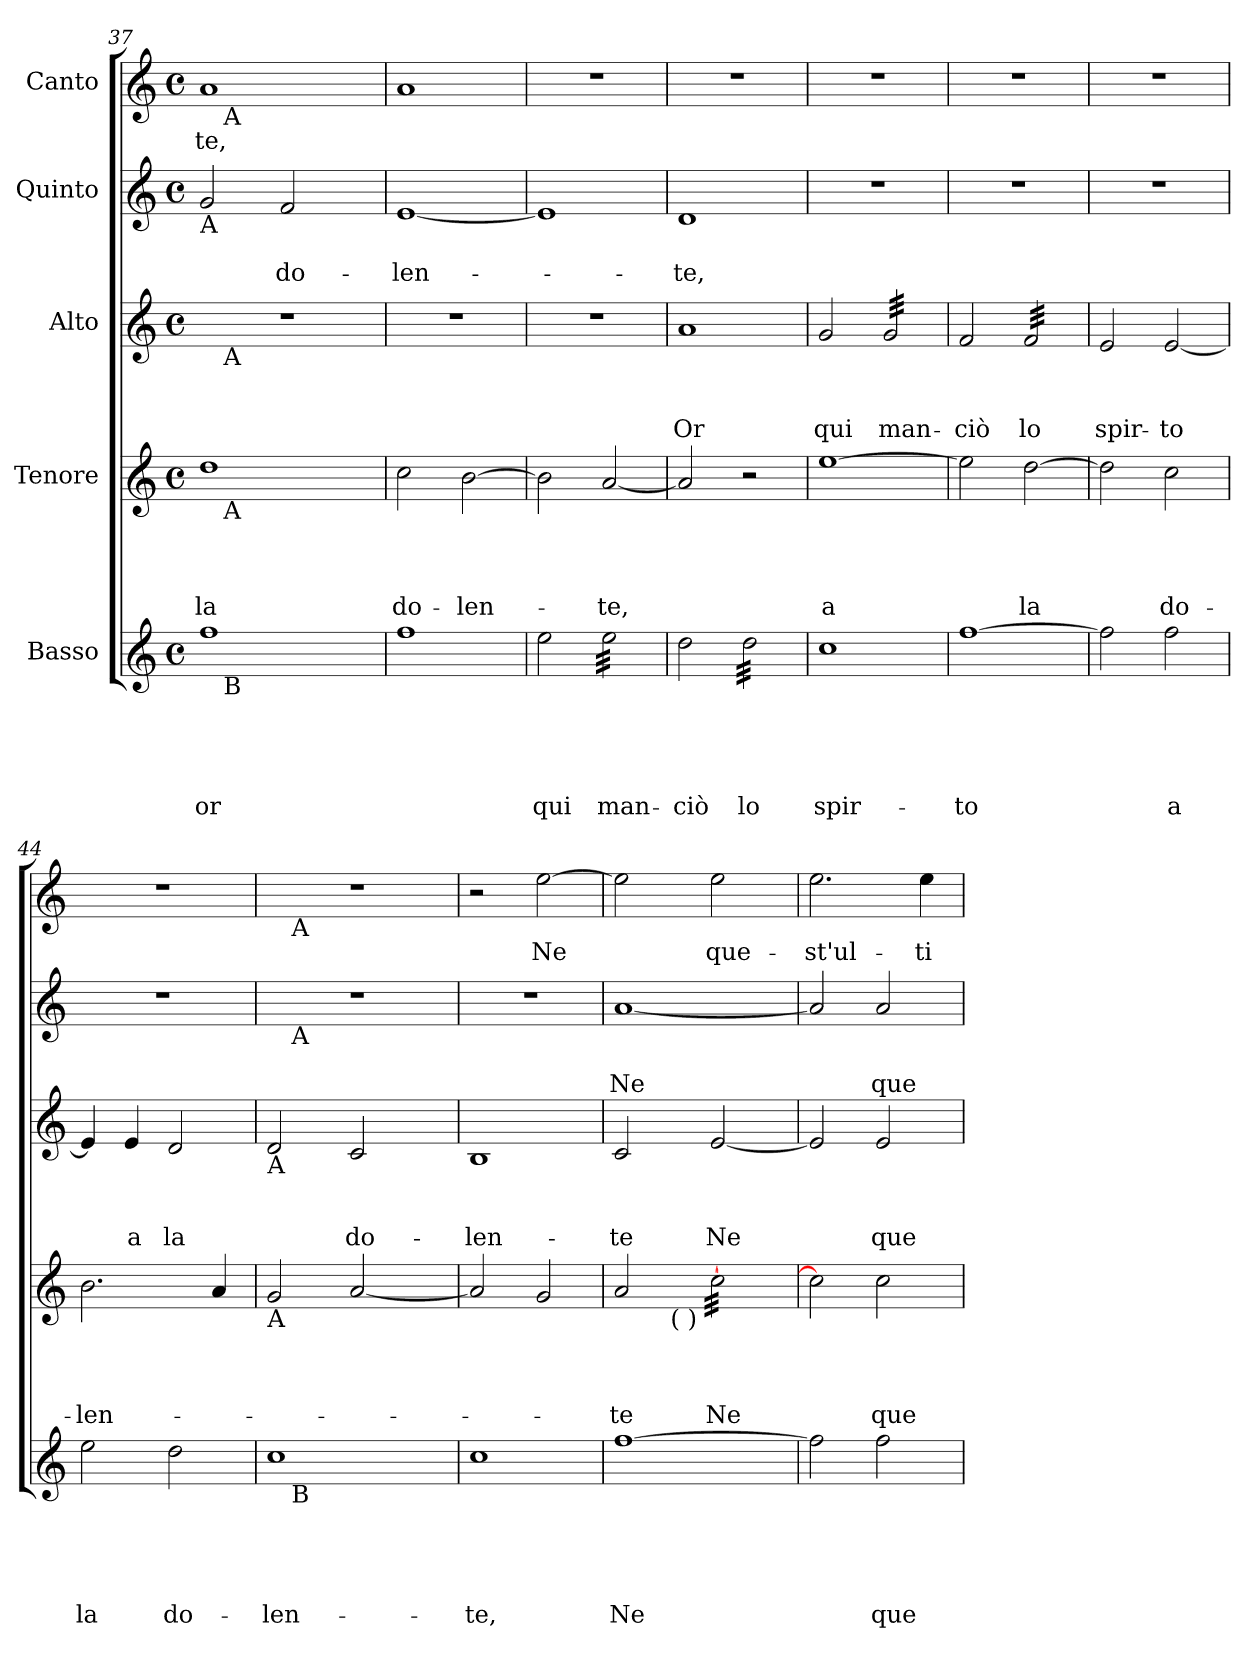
**kern	**text	**text	**text	**text	**text	**kern	**text	**text	**text	**text	**kern	**text	**text	**text	**kern	**text	**text	**kern	**text
*part5	*part5	*part5	*part5	*part5	*part5	*part4	*part4	*part4	*part4	*part4	*part3	*part3	*part3	*part3	*part2	*part2	*part2	*part1	*part1
*staff5	*staff5	*staff5	*staff5	*staff5	*staff5	*staff4	*staff4	*staff4	*staff4	*staff4	*staff3	*staff3	*staff3	*staff3	*staff2	*staff2	*staff2	*staff1	*staff1
*I"Basso	*	*	*	*	*	*I"Tenore	*	*	*	*	*I"Alto	*	*	*	*I"Quinto	*	*	*I"Canto	*
!!LO:PB:g=z
*clefG2	*	*	*	*	*	*clefG2	*	*	*	*	*clefG2	*	*	*	*clefG2	*	*	*clefG2	*
*k[]	*	*	*	*	*	*k[]	*	*	*	*	*k[]	*	*	*	*k[]	*	*	*k[]	*
*C:	*	*	*	*	*	*C:	*	*	*	*	*C:	*	*	*	*C:	*	*	*C:	*
*M4/4	*	*	*	*	*	*M4/4	*	*	*	*	*M4/4	*	*	*	*M4/4	*	*	*M4/4	*
*met(c)	*	*	*	*	*	*met(c)	*	*	*	*	*met(c)	*	*	*	*met(c)	*	*	*met(c)	*
=37	=37	=37	=37	=37	=37	=37	=37	=37	=37	=37	=37	=37	=37	=37	=37	=37	=37	=37	=37
!	!	!	!	!	!	!	!	!	!	!	!	!	!	!	!LO:TX:b:t=A	!	!	!	!
!	!	!	!	!	!LO:LY:b	!	!	!	!	!LO:LY:b	!	!	!	!	!	!	!	!	!LO:LY:b
*^	*	*	*	*	*	*^	*	*	*	*	*^	*	*	*	*	*	*	*^	*
1ff	16.ryy	.	.	.	.	or	1dd	16.ryy	.	.	.	la	1r	16.ryy	.	.	.	2g/	.	.	1a	16.ryy	-te,
!	!	!	!	!	!	!	!	!	!	!	!	!	!	!	!	!	!	!	!	!	!	!LO:TX:b:t=A	!
!	!	!	!	!	!	!	!	!	!	!	!	!	!	!LO:TX:b:t=A	!	!	!	!	!	!	!	!	!
!	!	!	!	!	!	!	!	!LO:TX:b:t=A	!	!	!	!	!	!	!	!	!	!	!	!	!	!	!
!	!LO:TX:b:t=B	!	!	!	!	!	!	!	!	!	!	!	!	!	!	!	!	!	!	!	!	!	!
.	2ryy	.	.	.	.	.	.	2ryy	.	.	.	.	.	2ryy	.	.	.	.	.	.	.	2ryy	.
!	!	!	!	!	!	!	!	!	!	!	!	!	!	!	!	!	!	!	!	!LO:LY:b	!	!	!
.	.	.	.	.	.	.	.	.	.	.	.	.	.	.	.	.	.	2f/	.	do-	.	.	.
.	4ryy	.	.	.	.	.	.	4ryy	.	.	.	.	.	4ryy	.	.	.	.	.	.	.	4ryy	.
.	8ryy	.	.	.	.	.	.	8ryy	.	.	.	.	.	8ryy	.	.	.	.	.	.	.	8ryy	.
.	32ryy	.	.	.	.	.	.	32ryy	.	.	.	.	.	32ryy	.	.	.	.	.	.	.	32ryy	.
=38	=38	=38	=38	=38	=38	=38	=38	=38	=38	=38	=38	=38	=38	=38	=38	=38	=38	=38	=38	=38	=38	=38	=38
!	!	!	!	!	!	!	!	!	!	!	!	!LO:LY:b	!	!	!	!	!	!	!	!LO:LY:b	!	!	!
*v	*v	*	*	*	*	*	*	*	*	*	*	*	*v	*v	*	*	*	*	*	*	*v	*v	*
*	*	*	*	*	*	*v	*v	*	*	*	*	*	*	*	*	*	*	*	*	*
1ff	.	.	.	.	.	2cc\	.	.	.	do-	1r	.	.	.	[<1e	.	-len-	1a	.
!	!	!	!	!	!	!	!	!	!	!LO:LY:b	!	!	!	!	!	!	!	!	!
.	.	.	.	.	.	[>2b\	.	.	.	-len-	.	.	.	.	.	.	.	.	.
=39	=39	=39	=39	=39	=39	=39	=39	=39	=39	=39	=39	=39	=39	=39	=39	=39	=39	=39	=39
!	!	!	!	!	!LO:LY:b	!	!	!	!	!	!	!	!	!	!	!	!	!	!
2ee\	.	.	.	.	qui	2b\]	.	.	.	.	1r	.	.	.	1e]	.	.	1r	.
!	!	!	!	!	!LO:LY:b	!	!	!	!	!LO:LY:b	!	!	!	!	!	!	!	!	!
*tremolo	*	*	*	*	*	*	*	*	*	*	*	*	*	*	*	*	*	*	*
32ee\LLL	.	.	.	.	man-	[<2a/	.	.	.	-te,	.	.	.	.	.	.	.	.	.
32ee\	.	.	.	.	.	.	.	.	.	.	.	.	.	.	.	.	.	.	.
32ee\	.	.	.	.	.	.	.	.	.	.	.	.	.	.	.	.	.	.	.
32ee\	.	.	.	.	.	.	.	.	.	.	.	.	.	.	.	.	.	.	.
32ee\	.	.	.	.	.	.	.	.	.	.	.	.	.	.	.	.	.	.	.
32ee\	.	.	.	.	.	.	.	.	.	.	.	.	.	.	.	.	.	.	.
32ee\	.	.	.	.	.	.	.	.	.	.	.	.	.	.	.	.	.	.	.
32ee\	.	.	.	.	.	.	.	.	.	.	.	.	.	.	.	.	.	.	.
32ee\	.	.	.	.	.	.	.	.	.	.	.	.	.	.	.	.	.	.	.
32ee\	.	.	.	.	.	.	.	.	.	.	.	.	.	.	.	.	.	.	.
32ee\	.	.	.	.	.	.	.	.	.	.	.	.	.	.	.	.	.	.	.
32ee\	.	.	.	.	.	.	.	.	.	.	.	.	.	.	.	.	.	.	.
32ee\	.	.	.	.	.	.	.	.	.	.	.	.	.	.	.	.	.	.	.
32ee\	.	.	.	.	.	.	.	.	.	.	.	.	.	.	.	.	.	.	.
32ee\	.	.	.	.	.	.	.	.	.	.	.	.	.	.	.	.	.	.	.
32ee\JJJ	.	.	.	.	.	.	.	.	.	.	.	.	.	.	.	.	.	.	.
*Xtremolo	*	*	*	*	*	*	*	*	*	*	*	*	*	*	*	*	*	*	*
=40	=40	=40	=40	=40	=40	=40	=40	=40	=40	=40	=40	=40	=40	=40	=40	=40	=40	=40	=40
!	!	!	!	!	!LO:LY:b	!	!	!	!	!	!	!	!	!LO:LY:b	!	!	!LO:LY:b	!	!
2dd\	.	.	.	.	-ciò	2a/]	.	.	.	.	1a	.	.	Or	1d	.	-te,	1r	.
!	!	!	!	!	!LO:LY:b	!	!	!	!	!	!	!	!	!	!	!	!	!	!
*tremolo	*	*	*	*	*	*	*	*	*	*	*	*	*	*	*	*	*	*	*
32dd\LLL	.	.	.	.	lo	2r	.	.	.	.	.	.	.	.	.	.	.	.	.
32dd\	.	.	.	.	.	.	.	.	.	.	.	.	.	.	.	.	.	.	.
32dd\	.	.	.	.	.	.	.	.	.	.	.	.	.	.	.	.	.	.	.
32dd\	.	.	.	.	.	.	.	.	.	.	.	.	.	.	.	.	.	.	.
32dd\	.	.	.	.	.	.	.	.	.	.	.	.	.	.	.	.	.	.	.
32dd\	.	.	.	.	.	.	.	.	.	.	.	.	.	.	.	.	.	.	.
32dd\	.	.	.	.	.	.	.	.	.	.	.	.	.	.	.	.	.	.	.
32dd\	.	.	.	.	.	.	.	.	.	.	.	.	.	.	.	.	.	.	.
32dd\	.	.	.	.	.	.	.	.	.	.	.	.	.	.	.	.	.	.	.
32dd\	.	.	.	.	.	.	.	.	.	.	.	.	.	.	.	.	.	.	.
32dd\	.	.	.	.	.	.	.	.	.	.	.	.	.	.	.	.	.	.	.
32dd\	.	.	.	.	.	.	.	.	.	.	.	.	.	.	.	.	.	.	.
32dd\	.	.	.	.	.	.	.	.	.	.	.	.	.	.	.	.	.	.	.
32dd\	.	.	.	.	.	.	.	.	.	.	.	.	.	.	.	.	.	.	.
32dd\	.	.	.	.	.	.	.	.	.	.	.	.	.	.	.	.	.	.	.
32dd\JJJ	.	.	.	.	.	.	.	.	.	.	.	.	.	.	.	.	.	.	.
*Xtremolo	*	*	*	*	*	*	*	*	*	*	*	*	*	*	*	*	*	*	*
=41	=41	=41	=41	=41	=41	=41	=41	=41	=41	=41	=41	=41	=41	=41	=41	=41	=41	=41	=41
!	!	!	!	!	!LO:LY:b	!	!	!	!	!LO:LY:b	!	!	!	!LO:LY:b	!	!	!	!	!
1cc	.	.	.	.	spir-	[>1ee	.	.	.	a	2g/	.	.	qui	1r	.	.	1r	.
!	!	!	!	!	!	!	!	!	!	!	!	!	!	!LO:LY:b	!	!	!	!	!
*	*	*	*	*	*	*	*	*	*	*	*tremolo	*	*	*	*	*	*	*	*
.	.	.	.	.	.	.	.	.	.	.	32g/LLL	.	.	man-	.	.	.	.	.
.	.	.	.	.	.	.	.	.	.	.	32g/	.	.	.	.	.	.	.	.
.	.	.	.	.	.	.	.	.	.	.	32g/	.	.	.	.	.	.	.	.
.	.	.	.	.	.	.	.	.	.	.	32g/	.	.	.	.	.	.	.	.
.	.	.	.	.	.	.	.	.	.	.	32g/	.	.	.	.	.	.	.	.
.	.	.	.	.	.	.	.	.	.	.	32g/	.	.	.	.	.	.	.	.
.	.	.	.	.	.	.	.	.	.	.	32g/	.	.	.	.	.	.	.	.
.	.	.	.	.	.	.	.	.	.	.	32g/	.	.	.	.	.	.	.	.
.	.	.	.	.	.	.	.	.	.	.	32g/	.	.	.	.	.	.	.	.
.	.	.	.	.	.	.	.	.	.	.	32g/	.	.	.	.	.	.	.	.
.	.	.	.	.	.	.	.	.	.	.	32g/	.	.	.	.	.	.	.	.
.	.	.	.	.	.	.	.	.	.	.	32g/	.	.	.	.	.	.	.	.
.	.	.	.	.	.	.	.	.	.	.	32g/	.	.	.	.	.	.	.	.
.	.	.	.	.	.	.	.	.	.	.	32g/	.	.	.	.	.	.	.	.
.	.	.	.	.	.	.	.	.	.	.	32g/	.	.	.	.	.	.	.	.
.	.	.	.	.	.	.	.	.	.	.	32g/JJJ	.	.	.	.	.	.	.	.
*	*	*	*	*	*	*	*	*	*	*	*Xtremolo	*	*	*	*	*	*	*	*
=42	=42	=42	=42	=42	=42	=42	=42	=42	=42	=42	=42	=42	=42	=42	=42	=42	=42	=42	=42
!	!	!	!	!	!LO:LY:b	!	!	!	!	!	!	!	!	!LO:LY:b	!	!	!	!	!
[>1ff	.	.	.	.	-to	2ee\]	.	.	.	.	2f/	.	.	-ciò	1r	.	.	1r	.
!	!	!	!	!	!	!	!	!	!	!LO:LY:b	!	!	!	!LO:LY:b	!	!	!	!	!
*	*	*	*	*	*	*	*	*	*	*	*tremolo	*	*	*	*	*	*	*	*
.	.	.	.	.	.	[>2dd\	.	.	.	la	32f/LLL	.	.	lo	.	.	.	.	.
.	.	.	.	.	.	.	.	.	.	.	32f/	.	.	.	.	.	.	.	.
.	.	.	.	.	.	.	.	.	.	.	32f/	.	.	.	.	.	.	.	.
.	.	.	.	.	.	.	.	.	.	.	32f/	.	.	.	.	.	.	.	.
.	.	.	.	.	.	.	.	.	.	.	32f/	.	.	.	.	.	.	.	.
.	.	.	.	.	.	.	.	.	.	.	32f/	.	.	.	.	.	.	.	.
.	.	.	.	.	.	.	.	.	.	.	32f/	.	.	.	.	.	.	.	.
.	.	.	.	.	.	.	.	.	.	.	32f/	.	.	.	.	.	.	.	.
.	.	.	.	.	.	.	.	.	.	.	32f/	.	.	.	.	.	.	.	.
.	.	.	.	.	.	.	.	.	.	.	32f/	.	.	.	.	.	.	.	.
.	.	.	.	.	.	.	.	.	.	.	32f/	.	.	.	.	.	.	.	.
.	.	.	.	.	.	.	.	.	.	.	32f/	.	.	.	.	.	.	.	.
.	.	.	.	.	.	.	.	.	.	.	32f/	.	.	.	.	.	.	.	.
.	.	.	.	.	.	.	.	.	.	.	32f/	.	.	.	.	.	.	.	.
.	.	.	.	.	.	.	.	.	.	.	32f/	.	.	.	.	.	.	.	.
.	.	.	.	.	.	.	.	.	.	.	32f/JJJ	.	.	.	.	.	.	.	.
*	*	*	*	*	*	*	*	*	*	*	*Xtremolo	*	*	*	*	*	*	*	*
=43	=43	=43	=43	=43	=43	=43	=43	=43	=43	=43	=43	=43	=43	=43	=43	=43	=43	=43	=43
!	!	!	!	!	!	!	!	!	!	!	!	!	!	!LO:LY:b	!	!	!	!	!
2ff\]	.	.	.	.	.	2dd\]	.	.	.	.	2e/	.	.	spir-	1r	.	.	1r	.
!	!	!	!	!	!LO:LY:b	!	!	!	!	!LO:LY:b	!	!	!	!LO:LY:b	!	!	!	!	!
2ff\	.	.	.	.	a	2cc\	.	.	.	do-	[<2e/	.	.	-to	.	.	.	.	.
=44	=44	=44	=44	=44	=44	=44	=44	=44	=44	=44	=44	=44	=44	=44	=44	=44	=44	=44	=44
!	!	!	!	!	!LO:LY:b	!	!	!	!	!LO:LY:b	!	!	!	!	!	!	!	!	!
2ee\	.	.	.	.	la	2.b\	.	.	.	-len-	4e/]	.	.	.	1r	.	.	1r	.
!	!	!	!	!	!	!	!	!	!	!	!	!	!	!LO:LY:b	!	!	!	!	!
.	.	.	.	.	.	.	.	.	.	.	4e/	.	.	a	.	.	.	.	.
!	!	!	!	!	!LO:LY:b	!	!	!	!	!	!	!	!	!LO:LY:b	!	!	!	!	!
2dd\	.	.	.	.	do-	.	.	.	.	.	2d/	.	.	la	.	.	.	.	.
.	.	.	.	.	.	4a/	.	.	.	.	.	.	.	.	.	.	.	.	.
!!LO:PB:g=z
=45	=45	=45	=45	=45	=45	=45	=45	=45	=45	=45	=45	=45	=45	=45	=45	=45	=45	=45	=45
!	!	!	!	!	!	!	!	!	!	!	!LO:TX:b:t=A	!	!	!	!	!	!	!	!
!	!	!	!	!	!	!LO:TX:b:t=A	!	!	!	!	!	!	!	!	!	!	!	!	!
!	!	!	!	!	!LO:LY:b	!	!	!	!	!	!	!	!	!	!	!	!	!	!
*^	*	*	*	*	*	*	*	*	*	*	*	*	*	*	*^	*	*	*^	*
1cc	16.ryy	.	.	.	.	-len-	2g/	.	.	.	.	2d/	.	.	.	1r	16.ryy	.	.	1r	16.ryy	.
!	!	!	!	!	!	!	!	!	!	!	!	!	!	!	!	!	!	!	!	!	!LO:TX:b:t=A	!
!	!	!	!	!	!	!	!	!	!	!	!	!	!	!	!	!	!LO:TX:b:t=A	!	!	!	!	!
!	!LO:TX:b:t=B	!	!	!	!	!	!	!	!	!	!	!	!	!	!	!	!	!	!	!	!	!
.	2ryy	.	.	.	.	.	.	.	.	.	.	.	.	.	.	.	2ryy	.	.	.	2ryy	.
!	!	!	!	!	!	!	!	!	!	!	!	!	!	!	!LO:LY:b	!	!	!	!	!	!	!
.	.	.	.	.	.	.	[<2a/	.	.	.	.	2c/	.	.	do-	.	.	.	.	.	.	.
.	4ryy	.	.	.	.	.	.	.	.	.	.	.	.	.	.	.	4ryy	.	.	.	4ryy	.
.	8ryy	.	.	.	.	.	.	.	.	.	.	.	.	.	.	.	8ryy	.	.	.	8ryy	.
.	32ryy	.	.	.	.	.	.	.	.	.	.	.	.	.	.	.	32ryy	.	.	.	32ryy	.
=46	=46	=46	=46	=46	=46	=46	=46	=46	=46	=46	=46	=46	=46	=46	=46	=46	=46	=46	=46	=46	=46	=46
!	!	!	!	!	!	!LO:LY:b	!	!	!	!	!	!	!	!	!LO:LY:b	!	!	!	!	!	!	!
*	*	*	*	*	*	*	*	*	*	*	*	*	*	*	*	*v	*v	*	*	*	*	*
*v	*v	*	*	*	*	*	*	*	*	*	*	*	*	*	*	*	*	*	*v	*v	*
1cc	.	.	.	.	-te,	2a/]	.	.	.	.	1B	.	.	-len-	1r	.	.	2r	.
!	!	!	!	!	!	!	!	!	!	!	!	!	!	!	!	!	!	!	!LO:LY:b
.	.	.	.	.	.	2g/	.	.	.	.	.	.	.	.	.	.	.	[>2ee\	Ne
=47	=47	=47	=47	=47	=47	=47	=47	=47	=47	=47	=47	=47	=47	=47	=47	=47	=47	=47	=47
!	!	!	!	!	!LO:LY:b	!	!	!	!	!LO:LY:b	!	!	!	!LO:LY:b	!	!	!LO:LY:b	!	!
*	*	*	*	*	*	*^	*	*	*	*	*	*	*	*	*	*	*	*	*
[>1ff	.	.	.	.	Ne	2a/	4ryy	.	.	.	-te	2c/	.	.	-te	[<1a	.	Ne	2ee\]	.
.	.	.	.	.	.	.	32ryy	.	.	.	.	.	.	.	.	.	.	.	.	.
!	!	!	!	!	!	!	!LO:TX:b:t=( )	!	!	!	!	!	!	!	!	!	!	!	!	!
.	.	.	.	.	.	.	2ryy	.	.	.	.	.	.	.	.	.	.	.	.	.
!	!	!	!	!	!	!	!	!	!	!	!LO:LY:b	!	!	!	!LO:LY:b	!	!	!	!	!LO:LY:b
*	*	*	*	*	*	*tremolo	*	*	*	*	*	*	*	*	*	*	*	*	*	*
.	.	.	.	.	.	[>32cc\LLL	.	.	.	.	Ne	[<2e/	.	.	Ne	.	.	.	2ee\	que-
.	.	.	.	.	.	32cc\	.	.	.	.	.	.	.	.	.	.	.	.	.	.
.	.	.	.	.	.	32cc\	.	.	.	.	.	.	.	.	.	.	.	.	.	.
.	.	.	.	.	.	32cc\	.	.	.	.	.	.	.	.	.	.	.	.	.	.
.	.	.	.	.	.	32cc\	.	.	.	.	.	.	.	.	.	.	.	.	.	.
.	.	.	.	.	.	32cc\	.	.	.	.	.	.	.	.	.	.	.	.	.	.
.	.	.	.	.	.	32cc\	.	.	.	.	.	.	.	.	.	.	.	.	.	.
.	.	.	.	.	.	32cc\	.	.	.	.	.	.	.	.	.	.	.	.	.	.
.	.	.	.	.	.	32cc\	.	.	.	.	.	.	.	.	.	.	.	.	.	.
.	.	.	.	.	.	32cc\	8..ryy	.	.	.	.	.	.	.	.	.	.	.	.	.
.	.	.	.	.	.	32cc\	.	.	.	.	.	.	.	.	.	.	.	.	.	.
.	.	.	.	.	.	32cc\	.	.	.	.	.	.	.	.	.	.	.	.	.	.
.	.	.	.	.	.	32cc\	.	.	.	.	.	.	.	.	.	.	.	.	.	.
.	.	.	.	.	.	32cc\	.	.	.	.	.	.	.	.	.	.	.	.	.	.
.	.	.	.	.	.	32cc\	.	.	.	.	.	.	.	.	.	.	.	.	.	.
.	.	.	.	.	.	32cc\JJJ	.	.	.	.	.	.	.	.	.	.	.	.	.	.
*	*	*	*	*	*	*Xtremolo	*	*	*	*	*	*	*	*	*	*	*	*	*	*
=48	=48	=48	=48	=48	=48	=48	=48	=48	=48	=48	=48	=48	=48	=48	=48	=48	=48	=48	=48	=48
!	!	!	!	!	!	!	!	!	!	!	!	!	!	!	!	!	!	!	!	!LO:LY:b
*	*	*	*	*	*	*v	*v	*	*	*	*	*	*	*	*	*	*	*	*	*
2ff\]	.	.	.	.	.	2cc\]	.	.	.	.	2e/]	.	.	.	2a/]	.	.	2.ee\	-st'ul-
!	!	!	!	!	!LO:LY:b	!	!	!	!	!LO:LY:b	!	!	!	!LO:LY:b	!	!	!LO:LY:b	!	!
2ff\	.	.	.	.	que-	2cc\	.	.	.	que-	2e/	.	.	que-	2a/	.	que-	.	.
!	!	!	!	!	!	!	!	!	!	!	!	!	!	!	!	!	!	!	!LO:LY:b
.	.	.	.	.	.	.	.	.	.	.	.	.	.	.	.	.	.	4ee\	-ti-
=	=	=	=	=	=	=	=	=	=	=	=	=	=	=	=	=	=	=	=
*-	*-	*-	*-	*-	*-	*-	*-	*-	*-	*-	*-	*-	*-	*-	*-	*-	*-	*-	*-
